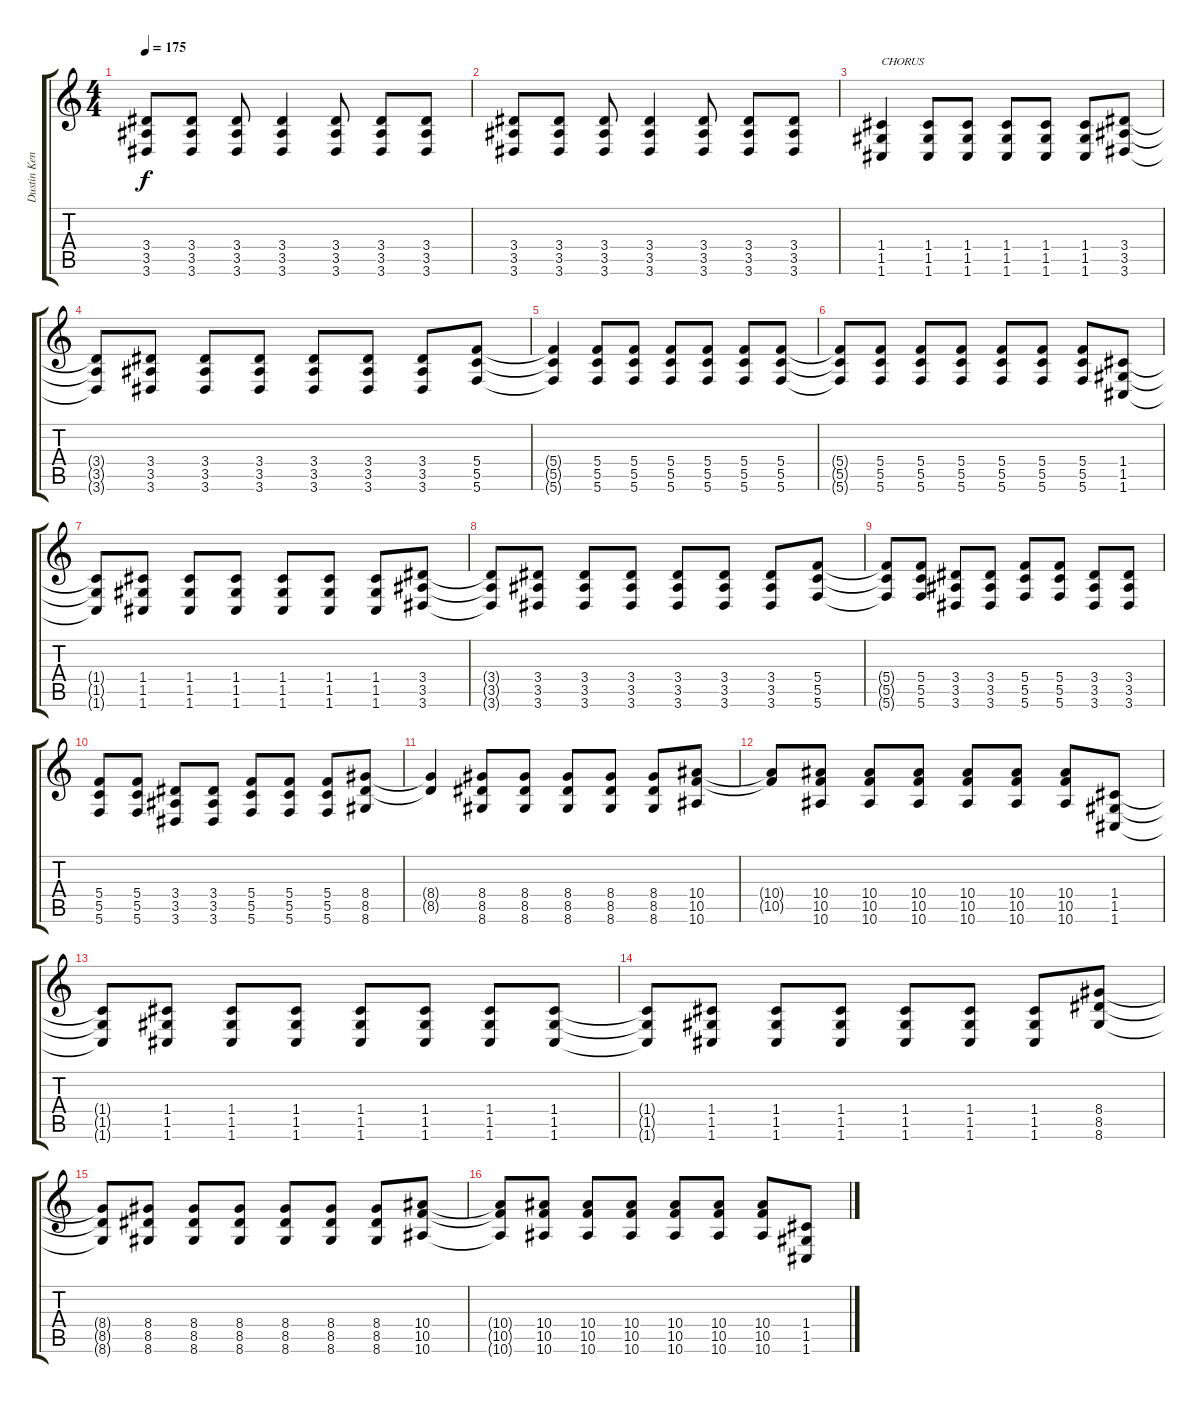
\track ("Dustin Kensrue" "Dustin Ken") {instrument acousticguitarsteel}
\staff {score tabs}
\tuning (D4 A3 F3 C3 G2 C2) {hide}
\ts (4 4)
\tempo 175
\clef g2
\ks c
(3.4 3.5 3.6).8{dy f} (3.4 3.5 3.6).8 (3.4 3.5 3.6).8 (3.4 3.5 3.6).4 (3.4 3.5 3.6).8 (3.4 3.5 3.6).8 (3.4 3.5 3.6).8 |
(3.4 3.5 3.6).8 (3.4 3.5 3.6).8 (3.4 3.5 3.6).8 (3.4 3.5 3.6).4 (3.4 3.5 3.6).8 (3.4 3.5 3.6).8 (3.4 3.5 3.6).8 |
(1.4 1.5 1.6).4{txt "CHORUS"} (1.4 1.5 1.6).8 (1.4 1.5 1.6).8 (1.4 1.5 1.6).8 (1.4 1.5 1.6).8 (1.4 1.5 1.6).8 (3.4 3.5 3.6).8 |
(3.4{t} 3.5{t} 3.6{t}).8 (3.4 3.5 3.6).8 (3.4 3.5 3.6).8 (3.4 3.5 3.6).8 (3.4 3.5 3.6).8 (3.4 3.5 3.6).8 (3.4 3.5 3.6).8 (5.4 5.5 5.6).8 |
(5.4{t} 5.5{t} 5.6{t}).4 (5.4 5.5 5.6).8 (5.4 5.5 5.6).8 (5.4 5.5 5.6).8 (5.4 5.5 5.6).8 (5.4 5.5 5.6).8 (5.4 5.5 5.6).8 |
(5.4{t} 5.5{t} 5.6{t}).8 (5.4 5.5 5.6).8 (5.4 5.5 5.6).8 (5.4 5.5 5.6).8 (5.4 5.5 5.6).8 (5.4 5.5 5.6).8 (5.4 5.5 5.6).8 (1.4 1.5 1.6).8 |
(1.4{t} 1.5{t} 1.6{t}).8 (1.4 1.5 1.6).8 (1.4 1.5 1.6).8 (1.4 1.5 1.6).8 (1.4 1.5 1.6).8 (1.4 1.5 1.6).8 (1.4 1.5 1.6).8 (3.4 3.5 3.6).8 |
(3.4{t} 3.5{t} 3.6{t}).8 (3.4 3.5 3.6).8 (3.4 3.5 3.6).8 (3.4 3.5 3.6).8 (3.4 3.5 3.6).8 (3.4 3.5 3.6).8 (3.4 3.5 3.6).8 (5.4 5.5 5.6).8 |
(5.4{t} 5.5{t} 5.6{t}).8 (5.4 5.5 5.6).8 (3.4 3.5 3.6).8 (3.4 3.5 3.6).8 (5.4 5.5 5.6).8 (5.4 5.5 5.6).8 (3.4 3.5 3.6).8 (3.4 3.5 3.6).8 |
(5.4 5.5 5.6).8 (5.4 5.5 5.6).8 (3.4 3.5 3.6).8 (3.4 3.5 3.6).8 (5.4 5.5 5.6).8 (5.4 5.5 5.6).8 (5.4 5.5 5.6).8 (8.4 8.5 8.6).8 |
(8.4{t} 8.5{t}).4 (8.4 8.5 8.6).8 (8.4 8.5 8.6).8 (8.4 8.5 8.6).8 (8.4 8.5 8.6).8 (8.4 8.5 8.6).8 (10.4 10.5 10.6).8 |
(10.4{t} 10.5{t}).8 (10.4 10.5 10.6).8 (10.4 10.5 10.6).8 (10.4 10.5 10.6).8 (10.4 10.5 10.6).8 (10.4 10.5 10.6).8 (10.4 10.5 10.6).8 (1.4 1.5 1.6).8 |
(1.4{t} 1.5{t} 1.6{t}).8 (1.4 1.5 1.6).8 (1.4 1.5 1.6).8 (1.4 1.5 1.6).8 (1.4 1.5 1.6).8 (1.4 1.5 1.6).8 (1.4 1.5 1.6).8 (1.4 1.5 1.6).8 |
(1.4{t} 1.5{t} 1.6{t}).8 (1.4 1.5 1.6).8 (1.4 1.5 1.6).8 (1.4 1.5 1.6).8 (1.4 1.5 1.6).8 (1.4 1.5 1.6).8 (1.4 1.5 1.6).8 (8.4 8.5 8.6).8 |
(8.4{t} 8.5{t} 8.6{t}).8 (8.4 8.5 8.6).8 (8.4 8.5 8.6).8 (8.4 8.5 8.6).8 (8.4 8.5 8.6).8 (8.4 8.5 8.6).8 (8.4 8.5 8.6).8 (10.4 10.5 10.6).8 |
(10.4{t} 10.5{t} 10.6{t}).8 (10.4 10.5 10.6).8 (10.4 10.5 10.6).8 (10.4 10.5 10.6).8 (10.4 10.5 10.6).8 (10.4 10.5 10.6).8 (10.4 10.5 10.6).8 (1.4 1.5 1.6).8
